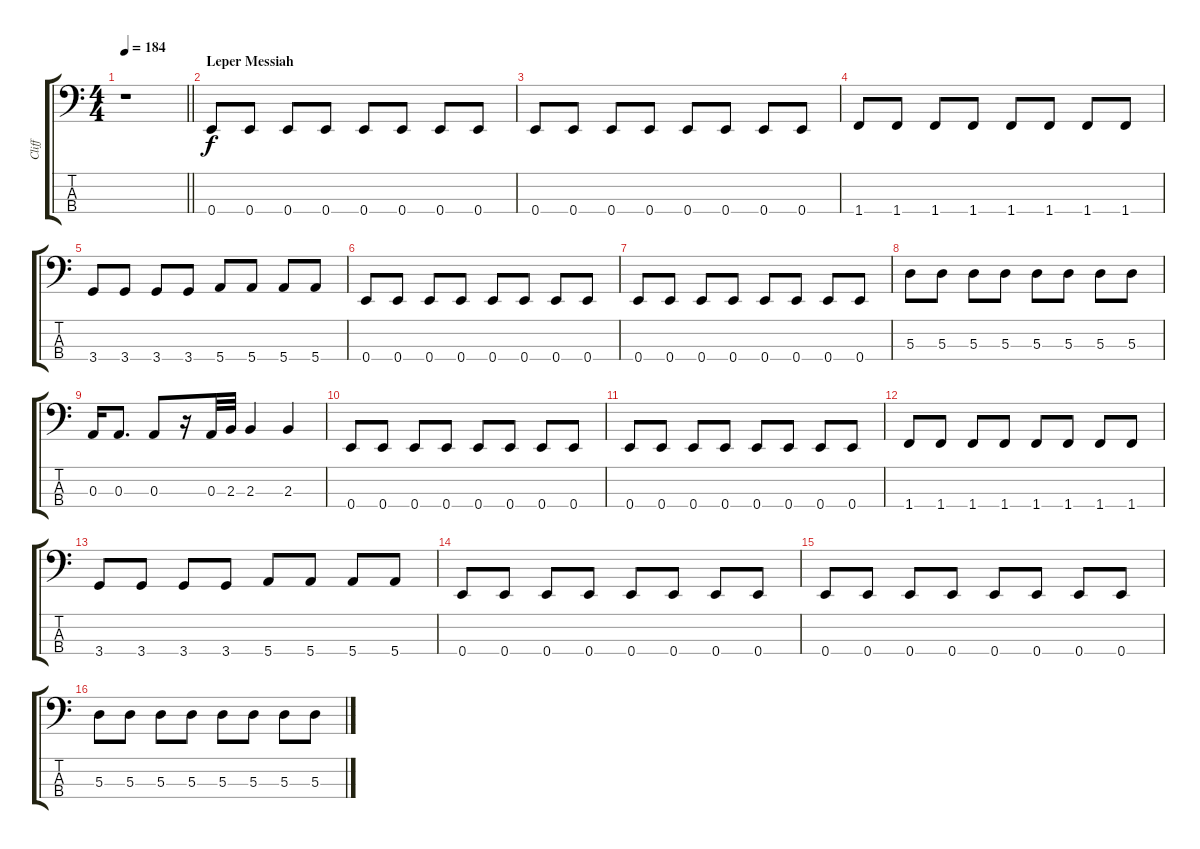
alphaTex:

\track ("Cliff" "Cliff") {instrument electricbassfinger}
\staff {score tabs}
\tuning (G2 D2 A1 E1) {hide}
\ts (4 4)
\tempo 184
\clef f4
\barLineRight lightlight
\ks c
r.1{dy f instrument electricbassfinger} |
\section ("" "Leper Messiah")
0.4.8 0.4.8 0.4.8 0.4.8 0.4.8 0.4.8 0.4.8 0.4.8 |
0.4.8 0.4.8 0.4.8 0.4.8 0.4.8 0.4.8 0.4.8 0.4.8 |
1.4.8 1.4.8 1.4.8 1.4.8 1.4.8 1.4.8 1.4.8 1.4.8 |
3.4.8 3.4.8 3.4.8 3.4.8 5.4.8 5.4.8 5.4.8 5.4.8 |
0.4.8 0.4.8 0.4.8 0.4.8 0.4.8 0.4.8 0.4.8 0.4.8 |
0.4.8 0.4.8 0.4.8 0.4.8 0.4.8 0.4.8 0.4.8 0.4.8 |
5.3.8 5.3.8 5.3.8 5.3.8 5.3.8 5.3.8 5.3.8 5.3.8 |
0.3.16 0.3.8{d} 0.3.8 r.16 0.3.32 2.3.32 2.3.4 2.3.4 |
0.4.8 0.4.8 0.4.8 0.4.8 0.4.8 0.4.8 0.4.8 0.4.8 |
0.4.8 0.4.8 0.4.8 0.4.8 0.4.8 0.4.8 0.4.8 0.4.8 |
1.4.8 1.4.8 1.4.8 1.4.8 1.4.8 1.4.8 1.4.8 1.4.8 |
3.4.8 3.4.8 3.4.8 3.4.8 5.4.8 5.4.8 5.4.8 5.4.8 |
0.4.8 0.4.8 0.4.8 0.4.8 0.4.8 0.4.8 0.4.8 0.4.8 |
0.4.8 0.4.8 0.4.8 0.4.8 0.4.8 0.4.8 0.4.8 0.4.8 |
5.3.8 5.3.8 5.3.8 5.3.8 5.3.8 5.3.8 5.3.8 5.3.8
